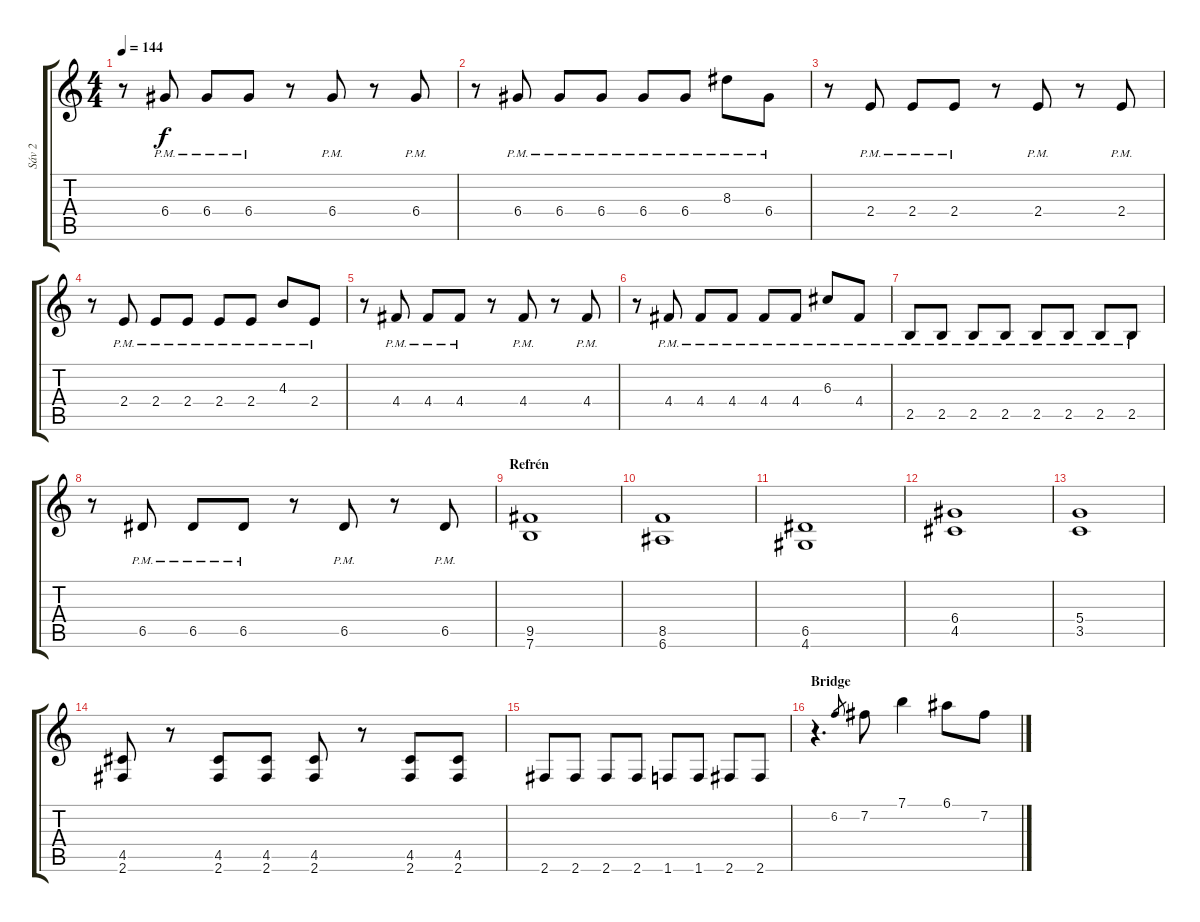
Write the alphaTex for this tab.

\track ("Sáv 2" "Sáv 2") {instrument distortionguitar}
\staff {score tabs}
\tuning (E4 B3 G3 D3 A2 E2) {hide}
\ts (4 4)
\tempo 144
\clef g2
\ks c
r.8{dy f} 6.4{pm}.8 6.4{pm}.8 6.4{pm}.8 r.8 6.4{pm}.8 r.8 6.4{pm}.8 |
r.8 6.4{pm}.8 6.4{pm}.8 6.4{pm}.8 6.4{pm}.8 6.4{pm}.8 8.3{pm}.8 6.4{pm}.8 |
r.8 2.4{pm}.8 2.4{pm}.8 2.4{pm}.8 r.8 2.4{pm}.8 r.8 2.4{pm}.8 |
r.8 2.4{pm}.8 2.4{pm}.8 2.4{pm}.8 2.4{pm}.8 2.4{pm}.8 4.3{pm}.8 2.4{pm}.8 |
r.8 4.4{pm}.8 4.4{pm}.8 4.4{pm}.8 r.8 4.4{pm}.8 r.8 4.4{pm}.8 |
r.8 4.4{pm}.8 4.4{pm}.8 4.4{pm}.8 4.4{pm}.8 4.4{pm}.8 6.3{pm}.8 4.4{pm}.8 |
2.5{pm}.8 2.5{pm}.8 2.5{pm}.8 2.5{pm}.8 2.5{pm}.8 2.5{pm}.8 2.5{pm}.8 2.5{pm}.8 |
r.8 6.5{pm}.8 6.5{pm}.8 6.5{pm}.8 r.8 6.5{pm}.8 r.8 6.5{pm}.8 |
\section ("" "Refrén")
(9.5 7.6).1 |
(8.5 6.6).1 |
(6.5 4.6).1 |
(6.4 4.5).1 |
(5.4 3.5).1 |
(4.5 2.6).8 r.8 (4.5 2.6).8 (4.5 2.6).8 (4.5 2.6).8 r.8 (4.5 2.6).8 (4.5 2.6).8 |
2.6.8 2.6.8 2.6.8 2.6.8 1.6.8 1.6.8 2.6.8 2.6.8 |
\section ("" "Bridge")
r.4{d} 6.2.8{gr} 7.2.8 7.1.4 6.1.8 7.2.8
